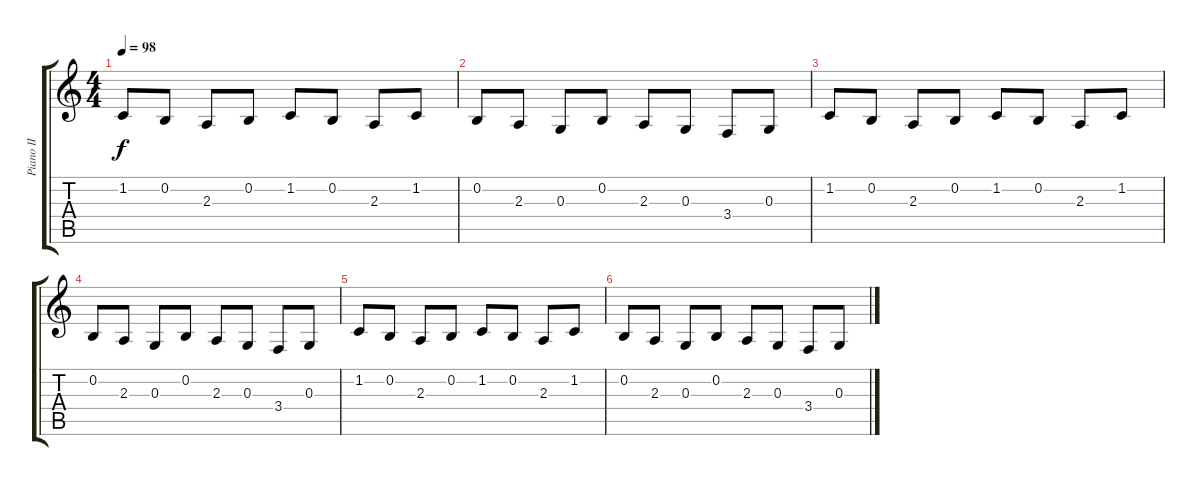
\track ("Piano II" "Piano II") {instrument acousticgrandpiano}
\staff {score tabs}
\tuning (E4 B3 G3 D3 A2 E2) {hide}
\ts (4 4)
\tempo 98
\clef g2
\ks c
1.2.8{dy f} 0.2.8 2.3.8 0.2.8 1.2.8 0.2.8 2.3.8 1.2.8 |
0.2.8 2.3.8 0.3.8 0.2.8 2.3.8 0.3.8 3.4.8 0.3.8 |
1.2.8 0.2.8 2.3.8 0.2.8 1.2.8 0.2.8 2.3.8 1.2.8 |
0.2.8 2.3.8 0.3.8 0.2.8 2.3.8 0.3.8 3.4.8 0.3.8 |
1.2.8 0.2.8 2.3.8 0.2.8 1.2.8 0.2.8 2.3.8 1.2.8 |
0.2.8 2.3.8 0.3.8 0.2.8 2.3.8 0.3.8 3.4.8 0.3.8
